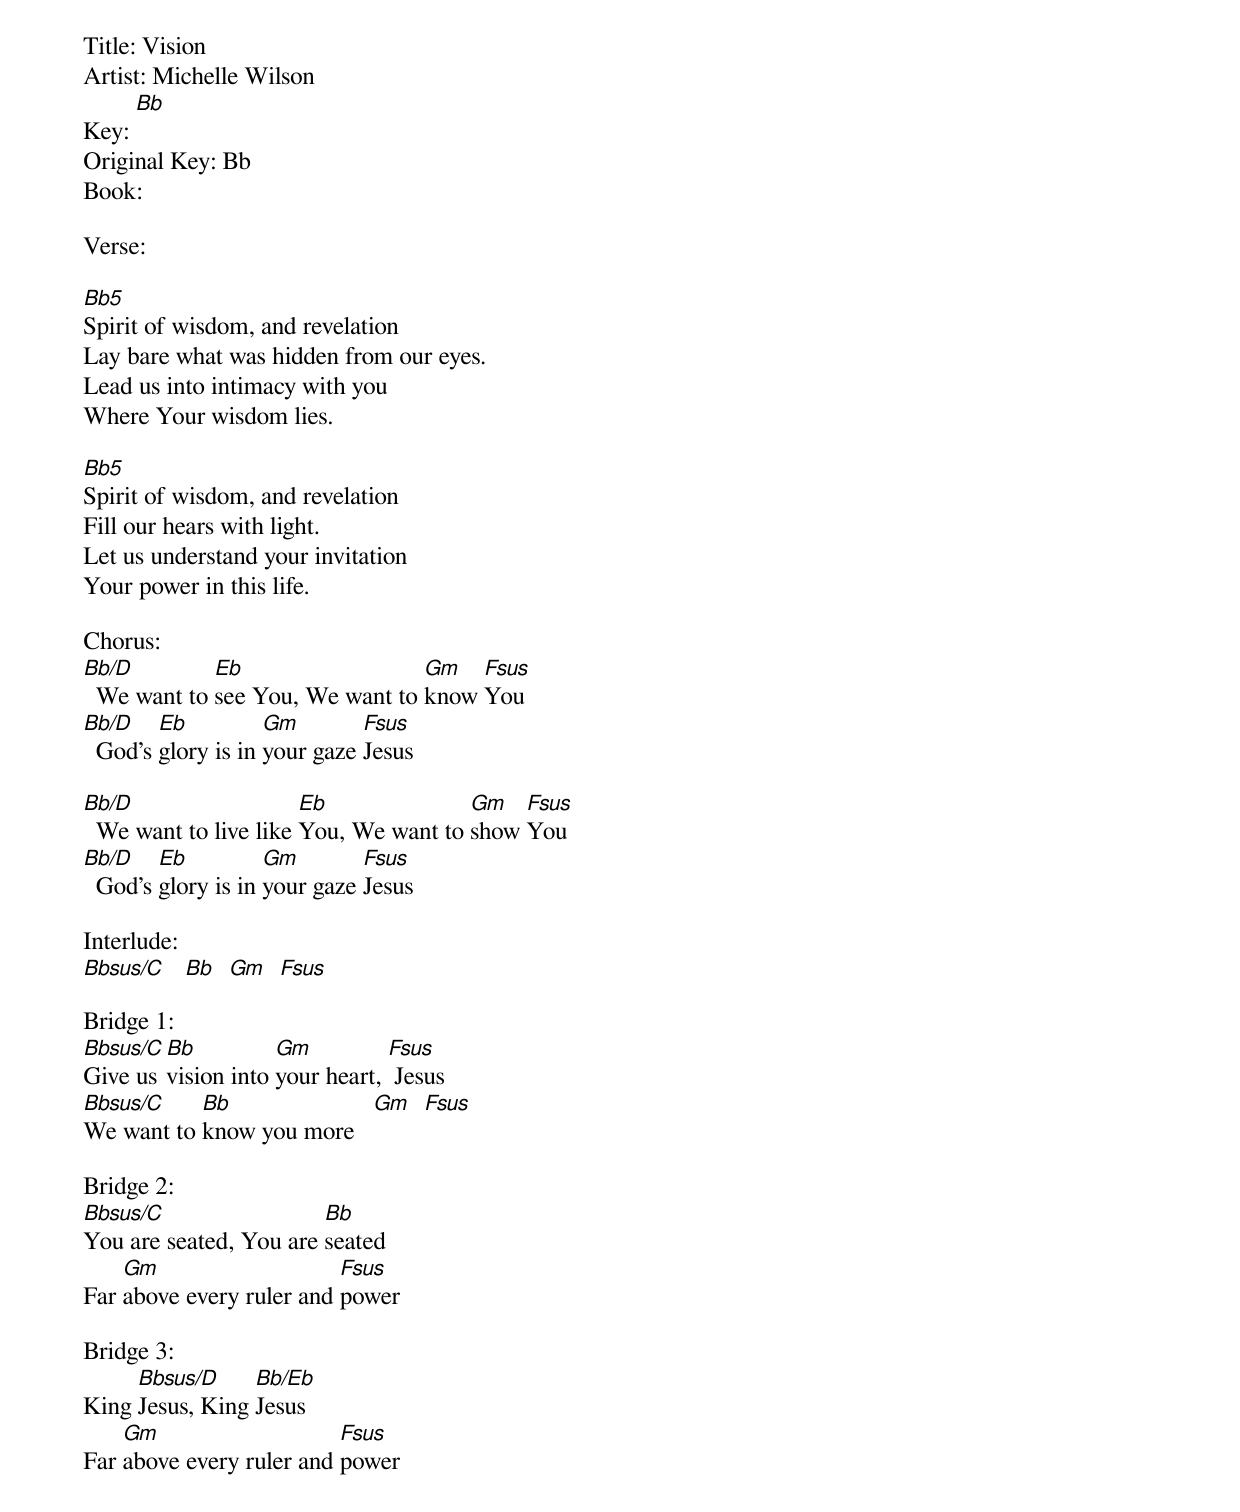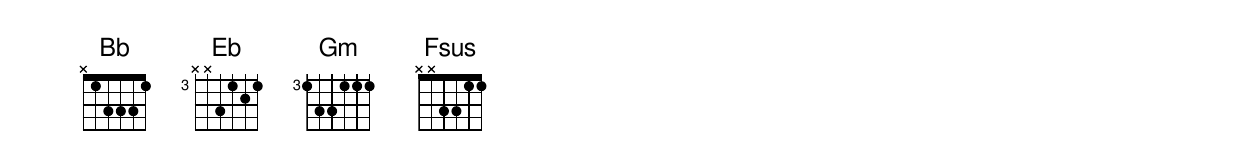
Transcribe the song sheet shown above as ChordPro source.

Title: Vision
Artist: Michelle Wilson
Key: [Bb]
Original Key: Bb
Book:

Verse:

[Bb5]Spirit of wisdom, and revelation
Lay bare what was hidden from our eyes.
Lead us into intimacy with you
Where Your wisdom lies.

[Bb5]Spirit of wisdom, and revelation
Fill our hears with light.
Let us understand your invitation
Your power in this life.

Chorus:
[Bb/D]  We want to [Eb]see You, We want to [Gm]know [Fsus]You
[Bb/D]  God's [Eb]glory is in [Gm]your gaze [Fsus]Jesus

[Bb/D]  We want to live like [Eb]You, We want to [Gm]show [Fsus]You
[Bb/D]  God's [Eb]glory is in [Gm]your gaze [Fsus]Jesus

Interlude:
[Bbsus/C]   [Bb]  [Gm]  [Fsus]

Bridge 1:
[Bbsus/C]Give us [Bb]vision into [Gm]your heart, [Fsus] Jesus
[Bbsus/C]We want to [Bb]know you more   [Gm]  [Fsus]

Bridge 2:
[Bbsus/C]You are seated, You are [Bb]seated
Far [Gm]above every ruler and [Fsus]power

Bridge 3:
King [Bbsus/D]Jesus, King [Bb/Eb]Jesus
Far [Gm]above every ruler and [Fsus]power
